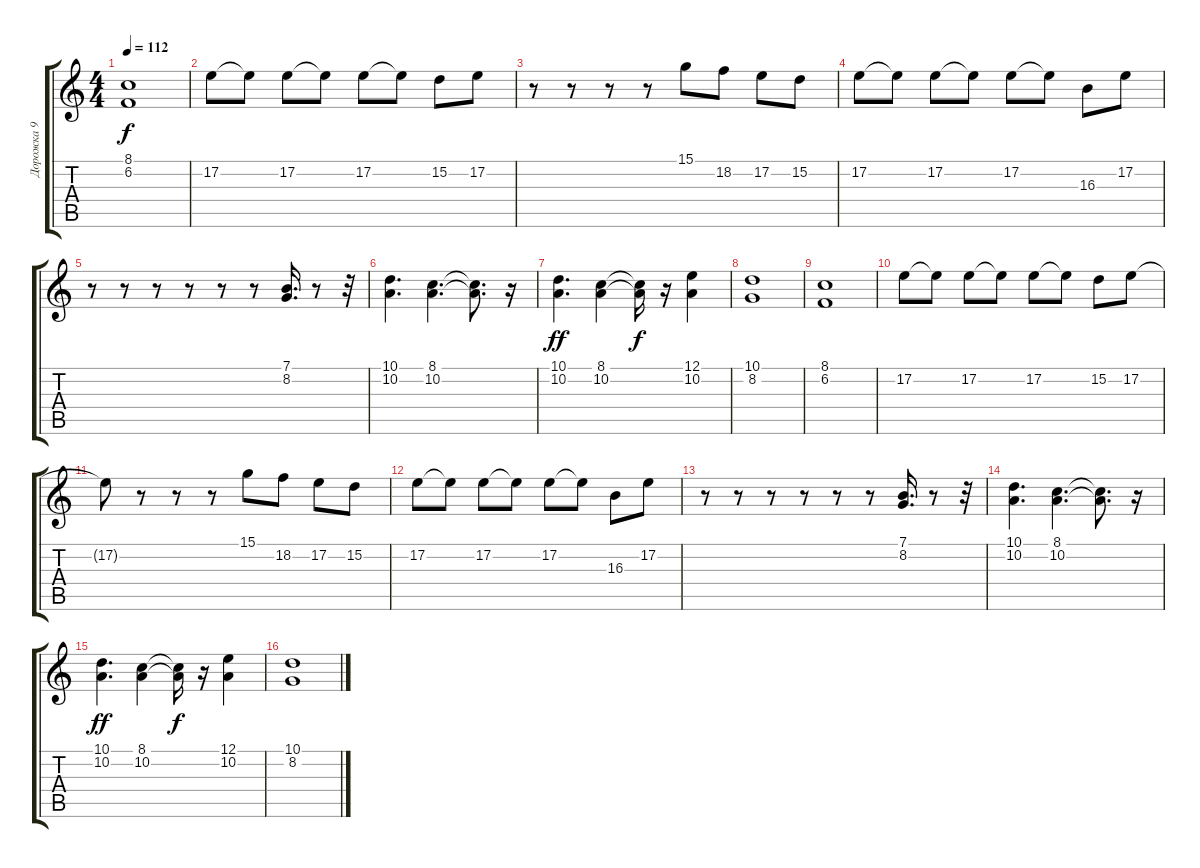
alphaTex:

\track ("Дорожка 9" "Дорожка 9") {instrument vibraphone}
\staff {score tabs}
\tuning (E4 B3 G3 D3 A2 E2) {hide}
\ts (4 4)
\tempo 112
\clef g2
\ks c
(8.1 6.2).1{dy f} |
17.2.8{instrument vibraphone} 17.2{t}.8 17.2.8 17.2{t}.8 17.2.8 17.2{t}.8 15.2.8 17.2.8 |
r.8 r.8 r.8 r.8 15.1.8 18.2.8 17.2.8 15.2.8 |
17.2.8 17.2{t}.8 17.2.8 17.2{t}.8 17.2.8 17.2{t}.8 16.3.8 17.2.8 |
r.8{instrument lead2sawtooth} r.8 r.8 r.8 r.8 r.8 (7.1 8.2).16{d} r.8 r.32 |
(10.1 10.2).4{d} (8.1 10.2).4{d} (8.1{t} 10.2{t}).8{d} r.16 |
(10.1 10.2).4{d dy ff} (8.1 10.2).4 (8.1{t} 10.2{t}).16{dy f} r.16 (12.1 10.2).4 |
(10.1 8.2).1 |
(8.1 6.2).1 |
17.2.8{instrument vibraphone} 17.2{t}.8 17.2.8 17.2{t}.8 17.2.8 17.2{t}.8 15.2.8 17.2.8 |
17.2{t}.8 r.8 r.8 r.8 15.1.8 18.2.8 17.2.8 15.2.8 |
17.2.8 17.2{t}.8 17.2.8 17.2{t}.8 17.2.8 17.2{t}.8 16.3.8 17.2.8 |
r.8{instrument lead2sawtooth} r.8 r.8 r.8 r.8 r.8 (7.1 8.2).16{d} r.8 r.32 |
(10.1 10.2).4{d} (8.1 10.2).4{d} (8.1{t} 10.2{t}).8{d} r.16 |
(10.1 10.2).4{d dy ff} (8.1 10.2).4 (8.1{t} 10.2{t}).16{dy f} r.16 (12.1 10.2).4 |
(10.1 8.2).1
